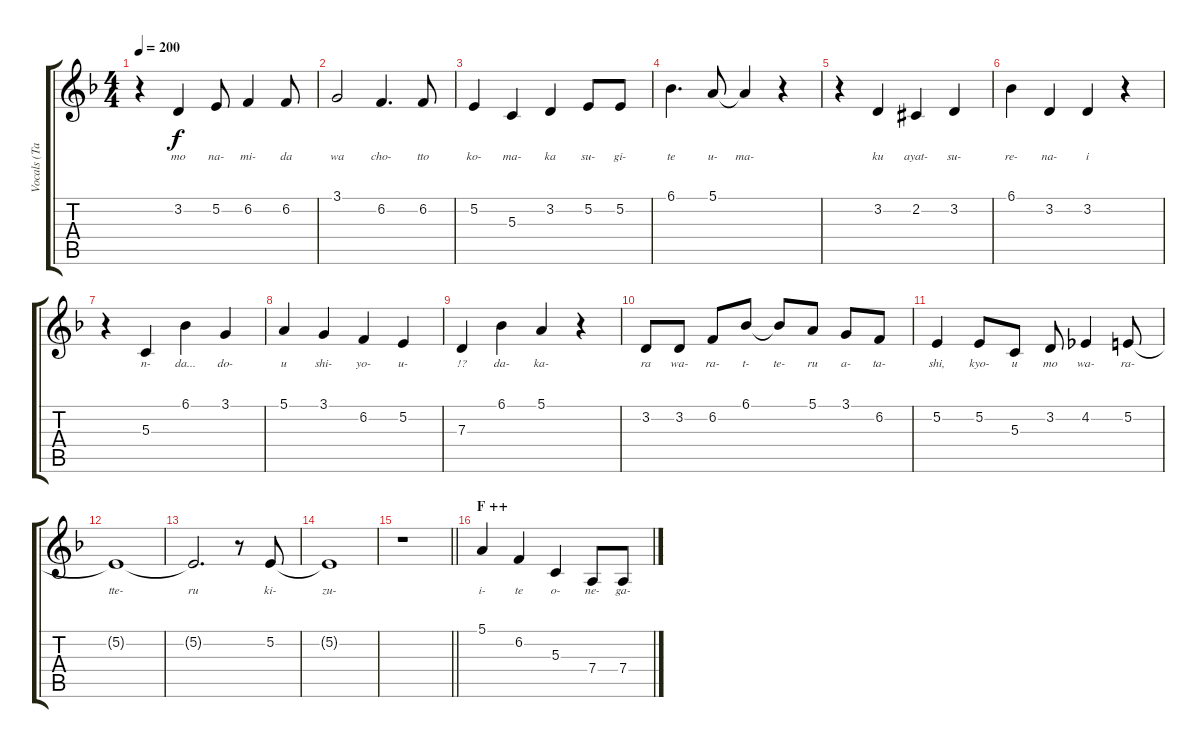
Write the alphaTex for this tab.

\track ("Vocals (Tainaka Ritsu)" "Vocals (Ta") {instrument altosax}
\staff {score tabs}
\tuning (E4 B3 G3 D3 A2 E2) {hide}
\ts (4 4)
\tempo 200
\clef g2
\ks f
r.4{dy f} 3.2.4{lyrics (0 "mo") lyrics (1 "") lyrics (2 "") lyrics (3 "") lyrics (4 "")} 5.2.8{lyrics (0 "na-") lyrics (1 "") lyrics (2 "") lyrics (3 "") lyrics (4 "")} 6.2.4{lyrics (0 "mi-") lyrics (1 "") lyrics (2 "") lyrics (3 "") lyrics (4 "")} 6.2.8{lyrics (0 "da") lyrics (1 "") lyrics (2 "") lyrics (3 "") lyrics (4 "")} |
3.1.2{lyrics (0 "wa") lyrics (1 "") lyrics (2 "") lyrics (3 "") lyrics (4 "")} 6.2.4{d lyrics (0 "cho-") lyrics (1 "") lyrics (2 "") lyrics (3 "") lyrics (4 "")} 6.2.8{lyrics (0 "tto") lyrics (1 "") lyrics (2 "") lyrics (3 "") lyrics (4 "")} |
5.2.4{lyrics (0 "ko-") lyrics (1 "") lyrics (2 "") lyrics (3 "") lyrics (4 "")} 5.3.4{lyrics (0 "ma-") lyrics (1 "") lyrics (2 "") lyrics (3 "") lyrics (4 "")} 3.2.4{lyrics (0 "ka") lyrics (1 "") lyrics (2 "") lyrics (3 "") lyrics (4 "")} 5.2.8{lyrics (0 "su-") lyrics (1 "") lyrics (2 "") lyrics (3 "") lyrics (4 "")} 5.2.8{lyrics (0 "gi-") lyrics (1 "") lyrics (2 "") lyrics (3 "") lyrics (4 "")} |
6.1.4{d lyrics (0 "te") lyrics (1 "") lyrics (2 "") lyrics (3 "") lyrics (4 "")} 5.1.8{lyrics (0 "u-") lyrics (1 "") lyrics (2 "") lyrics (3 "") lyrics (4 "")} 5.1{t}.4{lyrics (0 "ma-") lyrics (1 "") lyrics (2 "") lyrics (3 "") lyrics (4 "")} r.4 |
r.4 3.2.4{lyrics (0 "ku") lyrics (1 "") lyrics (2 "") lyrics (3 "") lyrics (4 "")} 2.2{acc #}.4{lyrics (0 "ayat-") lyrics (1 "") lyrics (2 "") lyrics (3 "") lyrics (4 "")} 3.2.4{lyrics (0 "su-") lyrics (1 "") lyrics (2 "") lyrics (3 "") lyrics (4 "")} |
6.1.4{lyrics (0 "re-") lyrics (1 "") lyrics (2 "") lyrics (3 "") lyrics (4 "")} 3.2.4{lyrics (0 "na-") lyrics (1 "") lyrics (2 "") lyrics (3 "") lyrics (4 "")} 3.2.4{lyrics (0 "i") lyrics (1 "") lyrics (2 "") lyrics (3 "") lyrics (4 "")} r.4 |
r.4 5.3.4{lyrics (0 "n-") lyrics (1 "") lyrics (2 "") lyrics (3 "") lyrics (4 "")} 6.1.4{lyrics (0 "da...") lyrics (1 "") lyrics (2 "") lyrics (3 "") lyrics (4 "")} 3.1.4{lyrics (0 "do-") lyrics (1 "") lyrics (2 "") lyrics (3 "") lyrics (4 "")} |
5.1.4{lyrics (0 "u") lyrics (1 "") lyrics (2 "") lyrics (3 "") lyrics (4 "")} 3.1.4{lyrics (0 "shi-") lyrics (1 "") lyrics (2 "") lyrics (3 "") lyrics (4 "")} 6.2.4{lyrics (0 "yo-") lyrics (1 "") lyrics (2 "") lyrics (3 "") lyrics (4 "")} 5.2.4{lyrics (0 "u-") lyrics (1 "") lyrics (2 "") lyrics (3 "") lyrics (4 "")} |
7.3.4{lyrics (0 "!?") lyrics (1 "") lyrics (2 "") lyrics (3 "") lyrics (4 "")} 6.1.4{lyrics (0 "da-") lyrics (1 "") lyrics (2 "") lyrics (3 "") lyrics (4 "")} 5.1.4{lyrics (0 "ka-") lyrics (1 "") lyrics (2 "") lyrics (3 "") lyrics (4 "")} r.4 |
3.2.8{lyrics (0 "ra") lyrics (1 "") lyrics (2 "") lyrics (3 "") lyrics (4 "")} 3.2.8{lyrics (0 "wa-") lyrics (1 "") lyrics (2 "") lyrics (3 "") lyrics (4 "")} 6.2.8{lyrics (0 "ra-") lyrics (1 "") lyrics (2 "") lyrics (3 "") lyrics (4 "")} 6.1.8{lyrics (0 "t-") lyrics (1 "") lyrics (2 "") lyrics (3 "") lyrics (4 "")} 6.1{t}.8{lyrics (0 "te-") lyrics (1 "") lyrics (2 "") lyrics (3 "") lyrics (4 "")} 5.1.8{lyrics (0 "ru") lyrics (1 "") lyrics (2 "") lyrics (3 "") lyrics (4 "")} 3.1.8{lyrics (0 "a-") lyrics (1 "") lyrics (2 "") lyrics (3 "") lyrics (4 "")} 6.2.8{lyrics (0 "ta-") lyrics (1 "") lyrics (2 "") lyrics (3 "") lyrics (4 "")} |
5.2.4{lyrics (0 "shi,") lyrics (1 "") lyrics (2 "") lyrics (3 "") lyrics (4 "")} 5.2.8{lyrics (0 "kyo-") lyrics (1 "") lyrics (2 "") lyrics (3 "") lyrics (4 "")} 5.3.8{lyrics (0 "u") lyrics (1 "") lyrics (2 "") lyrics (3 "") lyrics (4 "")} 3.2.8{lyrics (0 "mo") lyrics (1 "") lyrics (2 "") lyrics (3 "") lyrics (4 "")} 4.2.4{lyrics (0 "wa-") lyrics (1 "") lyrics (2 "") lyrics (3 "") lyrics (4 "")} 5.2.8{lyrics (0 "ra-") lyrics (1 "") lyrics (2 "") lyrics (3 "") lyrics (4 "")} |
5.2{t}.1{lyrics (0 "tte-") lyrics (1 "") lyrics (2 "") lyrics (3 "") lyrics (4 "")} |
5.2{t}.2{d lyrics (0 "ru") lyrics (1 "") lyrics (2 "") lyrics (3 "") lyrics (4 "")} r.8 5.2.8{lyrics (0 "ki-") lyrics (1 "") lyrics (2 "") lyrics (3 "") lyrics (4 "")} |
5.2{t}.1{lyrics (0 "zu-") lyrics (1 "") lyrics (2 "") lyrics (3 "") lyrics (4 "")} |
\barLineRight lightlight
r.1 |
\section ("" "F ++")
5.1.4{lyrics (0 "i-") lyrics (1 "") lyrics (2 "") lyrics (3 "") lyrics (4 "")} 6.2.4{lyrics (0 "te") lyrics (1 "") lyrics (2 "") lyrics (3 "") lyrics (4 "")} 5.3.4{lyrics (0 "o-") lyrics (1 "") lyrics (2 "") lyrics (3 "") lyrics (4 "")} 7.4.8{lyrics (0 "ne-") lyrics (1 "") lyrics (2 "") lyrics (3 "") lyrics (4 "")} 7.4.8{lyrics (0 "ga-") lyrics (1 "") lyrics (2 "") lyrics (3 "") lyrics (4 "")}
